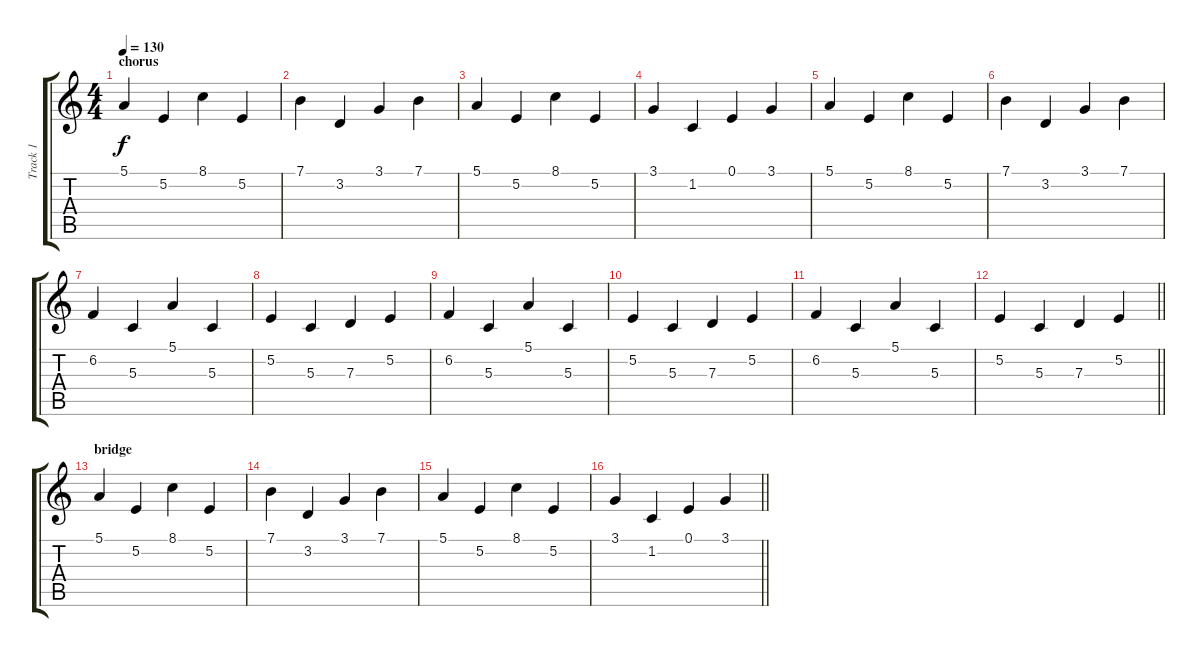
\track ("Track 1" "Track 1") {instrument electricpiano1}
\staff {score tabs}
\tuning (E4 B3 G3 D3 A2 E2) {hide}
\ts (4 4)
\section ("" "chorus")
\tempo 130
\clef g2
\ks c
5.1.4{dy f} 5.2.4 8.1.4 5.2.4 |
7.1.4 3.2.4 3.1.4 7.1.4 |
5.1.4 5.2.4 8.1.4 5.2.4 |
3.1.4 1.2.4 0.1.4 3.1.4 |
5.1.4 5.2.4 8.1.4 5.2.4 |
7.1.4 3.2.4 3.1.4 7.1.4 |
6.2.4 5.3.4 5.1.4 5.3.4 |
5.2.4 5.3.4 7.3.4 5.2.4 |
6.2.4 5.3.4 5.1.4 5.3.4 |
5.2.4 5.3.4 7.3.4 5.2.4 |
6.2.4 5.3.4 5.1.4 5.3.4 |
\barLineRight lightlight
5.2.4 5.3.4 7.3.4 5.2.4 |
\section ("" "bridge")
5.1.4 5.2.4 8.1.4 5.2.4 |
7.1.4 3.2.4 3.1.4 7.1.4 |
5.1.4 5.2.4 8.1.4 5.2.4 |
\barLineRight lightlight
3.1.4 1.2.4 0.1.4 3.1.4
